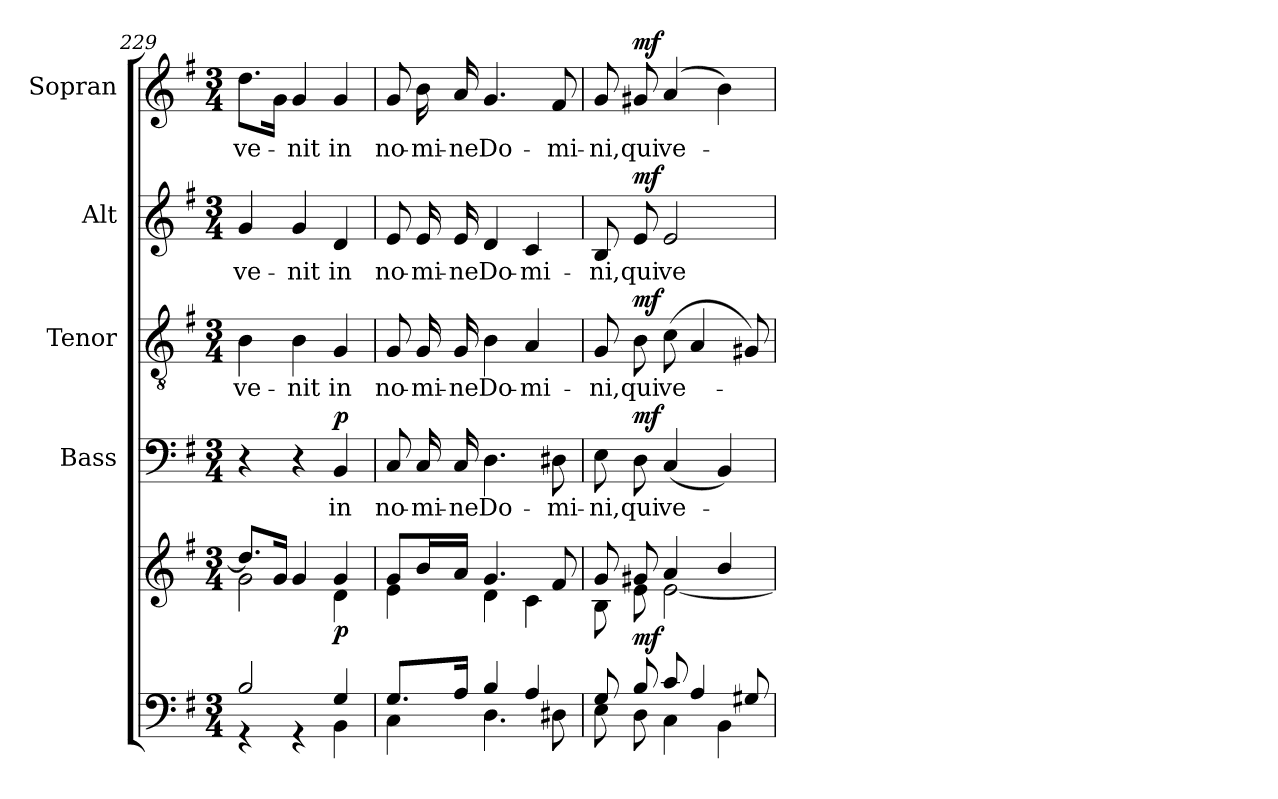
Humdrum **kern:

**kern	**kern	**dynam	**kern	**text	**dynam	**kern	**text	**dynam	**kern	**text	**dynam	**kern	**text	**dynam
*part5	*part5	*part5	*part4	*part4	*part4	*part3	*part3	*part3	*part2	*part2	*part2	*part1	*part1	*part1
*staff6	*staff5	*staff5/6	*staff4	*staff4	*staff4	*staff3	*staff3	*staff3	*staff2	*staff2	*staff2	*staff1	*staff1	*staff1
*	*	*	*I"Bass	*	*	*I"Tenor	*	*	*I"Alt	*	*	*I"Sopran	*	*
*	*	*	*I'B.	*	*	*I'T.	*	*	*I'A.	*	*	*I'S.	*	*
*clefF4	*clefG2	*	*clefF4	*	*	*clefGv2	*	*	*clefG2	*	*	*clefG2	*	*
*k[f#]	*k[f#]	*	*k[f#]	*	*	*k[f#]	*	*	*k[f#]	*	*	*k[f#]	*	*
*G:	*G:	*	*G:	*	*	*G:	*	*	*G:	*	*	*G:	*	*
*M3/4	*M3/4	*	*M3/4	*	*	*M3/4	*	*	*M3/4	*	*	*M3/4	*	*
=229	=229	=229	=229	=229	=229	=229	=229	=229	=229	=229	=229	=229	=229	=229
*^	*^	*	*	*	*	*	*	*	*	*	*	*	*	*
!	!	!	!	!	!	!	!	!	!LO:LY:b	!	!	!LO:LY:b	!	!	!LO:LY:b	!
2B/	4r	8.dd/L]	2g\	.	4r	.	.	4B\	ve-	.	4g/	ve-	.	8.dd\L	ve-	.
.	.	16g/Jk	.	.	.	.	.	.	.	.	.	.	.	16g\Jk	.	.
!	!	!	!	!	!	!	!	!	!LO:LY:b	!	!	!LO:LY:b	!	!	!LO:LY:b	!
.	4r	4g/	.	.	4r	.	.	4B\	-nit	.	4g/	-nit	.	4g/	-nit	.
!	!	!	!	!LO:DY:b	!	!LO:LY:b	!LO:DY:a	!	!LO:LY:b	!	!	!LO:LY:b	!	!	!LO:LY:b	!
4G/	4BB\	4g/	4d\	p	4BB/	in	p	4G/	in	.	4d/	in	.	4g/	in	.
=230	=230	=230	=230	=230	=230	=230	=230	=230	=230	=230	=230	=230	=230	=230	=230	=230
!	!	!	!	!	!	!LO:LY:b	!	!	!LO:LY:b	!	!	!LO:LY:b	!	!	!LO:LY:b	!
8.G/L	4C\	8g/L	4e\	.	8C/	no-	.	8G/	no-	.	8e/	no-	.	8g/	no-	.
!	!	!	!	!	!	!LO:LY:b	!	!	!LO:LY:b	!	!	!LO:LY:b	!	!	!LO:LY:b	!
.	.	16b/L	.	.	16C/	-mi-	.	16G/	-mi-	.	16e/	-mi-	.	16b\	-mi-	.
!	!	!	!	!	!	!LO:LY:b	!	!	!LO:LY:b	!	!	!LO:LY:b	!	!	!LO:LY:b	!
16A/Jk	.	16a/JJ	.	.	16C/	-ne	.	16G/	-ne	.	16e/	-ne	.	16a/	-ne	.
!	!	!	!	!	!	!LO:LY:b	!	!	!LO:LY:b	!	!	!LO:LY:b	!	!	!LO:LY:b	!
4B/	4.D\	4.g/	4d\	.	4.D\	Do-	.	4B\	Do-	.	4d/	Do-	.	4.g/	Do-	.
!	!	!	!	!	!	!	!	!	!LO:LY:b	!	!	!LO:LY:b	!	!	!	!
4A/	.	.	4c\	.	.	.	.	4A/	-mi-	.	4c/	-mi-	.	.	.	.
!	!	!	!	!	!	!LO:LY:b	!	!	!	!	!	!	!	!	!LO:LY:b	!
.	8D#X\	8f#/	.	.	8D#X\	-mi-	.	.	.	.	.	.	.	8f#/	-mi-	.
=231	=231	=231	=231	=231	=231	=231	=231	=231	=231	=231	=231	=231	=231	=231	=231	=231
!	!	!	!	!	!	!LO:LY:b	!	!	!LO:LY:b	!	!	!LO:LY:b	!	!	!LO:LY:b	!
8G/	8E\	8g/	8B\	.	8E\	-ni,	.	8G/	-ni,	.	8B/	-ni,	.	8g/	-ni,	.
!	!	!	!	!LO:DY:b	!	!LO:LY:b	!LO:DY:a	!	!LO:LY:b	!LO:DY:a	!	!LO:LY:b	!LO:DY:a	!	!LO:LY:b	!LO:DY:a
8B/	8D\	8g#X/	8e\	mf	8D\	qui	mf	8B\	qui	mf	8e/	qui	mf	8g#X/	qui	mf
!	!	!	!	!	!	!LO:LY:b	!	!	!LO:LY:b	!	!	!LO:LY:b	!	!	!LO:LY:b	!
8c/	4C\	4a/	[<2e\	.	(<4C/	ve-	.	(>8c\	ve-	.	2e/	ve-	.	(4a/	ve-	.
4A/	.	.	.	.	.	.	.	4A/	.	.	.	.	.	.	.	.
.	4BB\	4b/	.	.	4BB/)	.	.	.	.	.	.	.	.	4b\)	.	.
8G#X/	.	.	.	.	.	.	.	8G#X/)	.	.	.	.	.	.	.	.
*v	*v	*	*	*	*	*	*	*	*	*	*	*	*	*	*	*
*	*v	*v	*	*	*	*	*	*	*	*	*	*	*	*	*
=	=	=	=	=	=	=	=	=	=	=	=	=	=	=
*-	*-	*-	*-	*-	*-	*-	*-	*-	*-	*-	*-	*-	*-	*-
